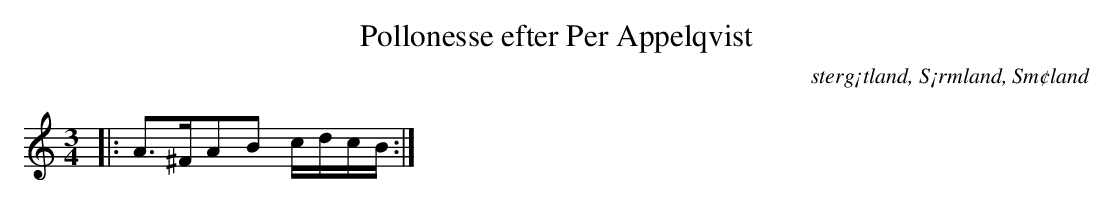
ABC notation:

X:1
T:Pollonesse efter Per Appelqvist
O: sterg¡tland, S¡rmland, Sm¢land
M:3/4
L:1/8
K:Notboken finns hos S¡dermanlands Spelmansf¡rbund och £r digitalt publicerad. Den har f¡rsetts med nummer 12.
|: A>^FAB c/2d/2c/2B/2 :|
